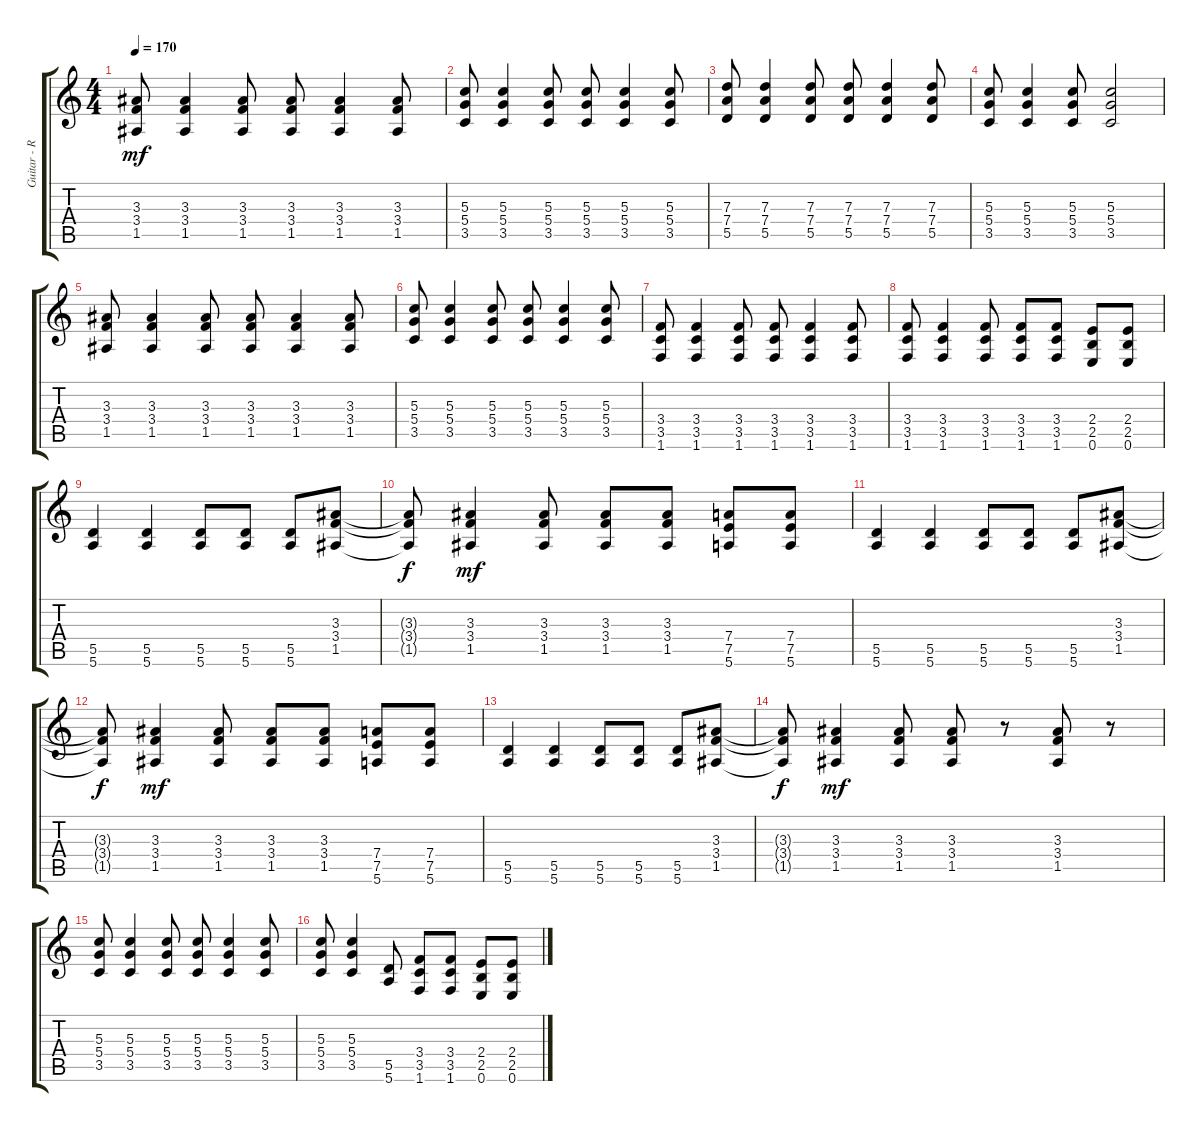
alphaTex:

\track ("Guitar - Ronald van Maren" "Guitar - R") {instrument distortionguitar}
\staff {score tabs}
\tuning (E4 B3 G3 D3 A2 E2) {hide}
\ts (4 4)
\tempo 170
\clef g2
\ks c
(3.3 3.4 1.5).8{dy mf} (3.3 3.4 1.5).4 (3.3 3.4 1.5).8 (3.3 3.4 1.5).8 (3.3 3.4 1.5).4 (3.3 3.4 1.5).8 |
(5.3 5.4 3.5).8 (5.3 5.4 3.5).4 (5.3 5.4 3.5).8 (5.3 5.4 3.5).8 (5.3 5.4 3.5).4 (5.3 5.4 3.5).8 |
(7.3 7.4 5.5).8 (7.3 7.4 5.5).4 (7.3 7.4 5.5).8 (7.3 7.4 5.5).8 (7.3 7.4 5.5).4 (7.3 7.4 5.5).8 |
(5.3 5.4 3.5).8 (5.3 5.4 3.5).4 (5.3 5.4 3.5).8 (5.3 5.4 3.5).2 |
(3.3 3.4 1.5).8 (3.3 3.4 1.5).4 (3.3 3.4 1.5).8 (3.3 3.4 1.5).8 (3.3 3.4 1.5).4 (3.3 3.4 1.5).8 |
(5.3 5.4 3.5).8 (5.3 5.4 3.5).4 (5.3 5.4 3.5).8 (5.3 5.4 3.5).8 (5.3 5.4 3.5).4 (5.3 5.4 3.5).8 |
(3.4 3.5 1.6).8 (3.4 3.5 1.6).4 (3.4 3.5 1.6).8 (3.4 3.5 1.6).8 (3.4 3.5 1.6).4 (3.4 3.5 1.6).8 |
(3.4 3.5 1.6).8 (3.4 3.5 1.6).4 (3.4 3.5 1.6).8 (3.4 3.5 1.6).8 (3.4 3.5 1.6).8 (2.4 2.5 0.6).8 (2.4 2.5 0.6).8 |
(5.5 5.6).4 (5.5 5.6).4 (5.5 5.6).8 (5.5 5.6).8 (5.5 5.6).8 (3.3 3.4 1.5).8 |
(3.3{t} 3.4{t} 1.5{t}).8{dy f} (3.3 3.4 1.5).4{dy mf} (3.3 3.4 1.5).8 (3.3 3.4 1.5).8 (3.3 3.4 1.5).8 (7.4 7.5 5.6).8 (7.4 7.5 5.6).8 |
(5.5 5.6).4 (5.5 5.6).4 (5.5 5.6).8 (5.5 5.6).8 (5.5 5.6).8 (3.3 3.4 1.5).8 |
(3.3{t} 3.4{t} 1.5{t}).8{dy f} (3.3 3.4 1.5).4{dy mf} (3.3 3.4 1.5).8 (3.3 3.4 1.5).8 (3.3 3.4 1.5).8 (7.4 7.5 5.6).8 (7.4 7.5 5.6).8 |
(5.5 5.6).4 (5.5 5.6).4 (5.5 5.6).8 (5.5 5.6).8 (5.5 5.6).8 (3.3 3.4 1.5).8 |
(3.3{t} 3.4{t} 1.5{t}).8{dy f} (3.3 3.4 1.5).4{dy mf} (3.3 3.4 1.5).8 (3.3 3.4 1.5).8 r.8 (3.3 3.4 1.5).8 r.8 |
(5.3 5.4 3.5).8 (5.3 5.4 3.5).4 (5.3 5.4 3.5).8 (5.3 5.4 3.5).8 (5.3 5.4 3.5).4 (5.3 5.4 3.5).8 |
(5.3 5.4 3.5).8 (5.3 5.4 3.5).4 (5.5 5.6).8 (3.4 3.5 1.6).8 (3.4 3.5 1.6).8 (2.4 2.5 0.6).8 (2.4 2.5 0.6).8
